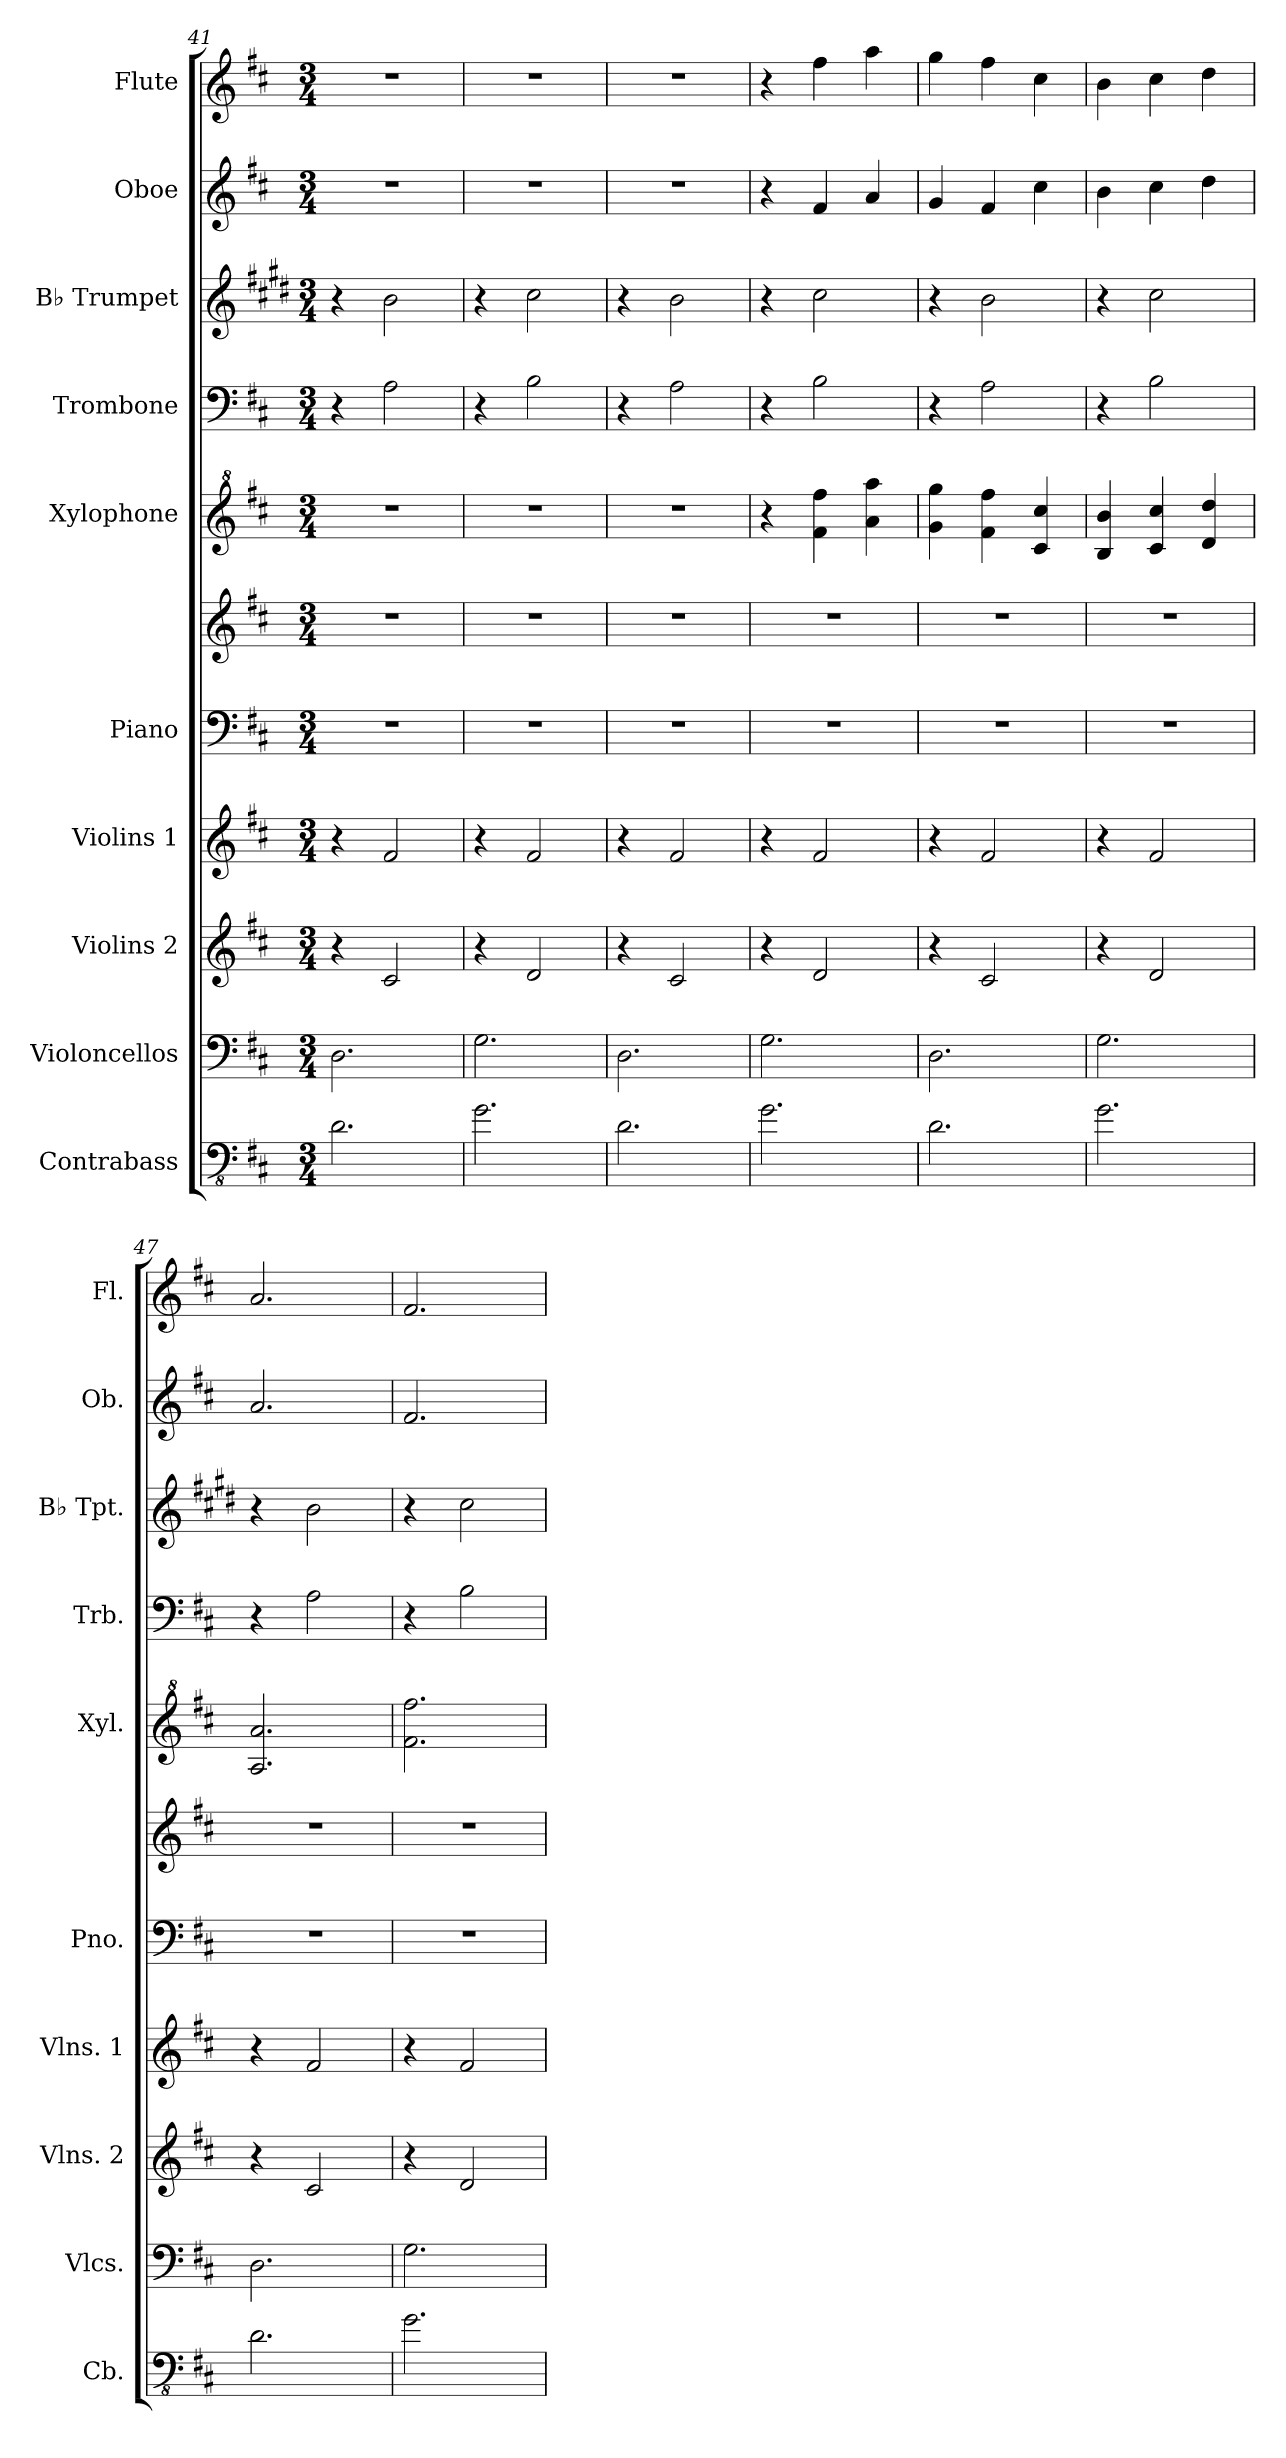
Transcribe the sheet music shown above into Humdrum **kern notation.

**kern	**kern	**kern	**kern	**kern	**kern	**kern	**kern	**kern	**kern	**kern
*part10	*part9	*part8	*part7	*part6	*part6	*part5	*part4	*part3	*part2	*part1
*staff11	*staff10	*staff9	*staff8	*staff7	*staff6	*staff5	*staff4	*staff3	*staff2	*staff1
*I"Contrabass	*I"Violoncellos	*I"Violins 2	*I"Violins 1	*I"Piano	*	*I"Xylophone	*I"Trombone	*I"B♭ Trumpet	*I"Oboe	*I"Flute
*I'Cb.	*I'Vlcs.	*I'Vlns. 2	*I'Vlns. 1	*I'Pno.	*	*I'Xyl.	*I'Trb.	*I'B♭ Tpt.	*I'Ob.	*I'Fl.
*clefFv4	*clefF4	*clefG2	*clefG2	*clefF4	*clefG2	*clefG^2	*clefF4	*clefG2	*clefG2	*clefG2
*ITrd7c12	*	*	*	*	*	*	*	*ITrd1c2	*	*
*k[f#c#]	*k[f#c#]	*k[f#c#]	*k[f#c#]	*k[f#c#]	*k[f#c#]	*k[f#c#]	*k[f#c#]	*k[f#c#]	*k[f#c#]	*k[f#c#]
*D:	*D:	*D:	*D:	*D:	*D:	*D:	*D:	*D:	*D:	*D:
*M3/4	*M3/4	*M3/4	*M3/4	*M3/4	*M3/4	*M3/4	*M3/4	*M3/4	*M3/4	*M3/4
=41	=41	=41	=41	=41	=41	=41	=41	=41	=41	=41
2.DD\	2.D\	4r	4r	2.r	2.r	2.r	4r	4r	2.r	2.r
.	.	2c#/	2f#/	.	.	.	2A\	2a\	.	.
=42	=42	=42	=42	=42	=42	=42	=42	=42	=42	=42
2.GG\	2.G\	4r	4r	2.r	2.r	2.r	4r	4r	2.r	2.r
.	.	2d/	2f#/	.	.	.	2B\	2b\	.	.
=43	=43	=43	=43	=43	=43	=43	=43	=43	=43	=43
2.DD\	2.D\	4r	4r	2.r	2.r	2.r	4r	4r	2.r	2.r
.	.	2c#/	2f#/	.	.	.	2A\	2a\	.	.
=44	=44	=44	=44	=44	=44	=44	=44	=44	=44	=44
2.GG\	2.G\	4r	4r	2.r	2.r	4r	4r	4r	4r	4r
.	.	2d/	2f#/	.	.	4ff#\ 4fff#\	2B\	2b\	4f#/	4ff#\
.	.	.	.	.	.	4aa\ 4aaa\	.	.	4a/	4aa\
=45	=45	=45	=45	=45	=45	=45	=45	=45	=45	=45
2.DD\	2.D\	4r	4r	2.r	2.r	4gg\ 4ggg\	4r	4r	4g/	4gg\
.	.	2c#/	2f#/	.	.	4ff#\ 4fff#\	2A\	2a\	4f#/	4ff#\
.	.	.	.	.	.	4cc#/ 4ccc#/	.	.	4cc#\	4cc#\
!!LO:PB:g=z
=46	=46	=46	=46	=46	=46	=46	=46	=46	=46	=46
2.GG\	2.G\	4r	4r	2.r	2.r	4b/ 4bb/	4r	4r	4b\	4b\
.	.	2d/	2f#/	.	.	4cc#/ 4ccc#/	2B\	2b\	4cc#\	4cc#\
.	.	.	.	.	.	4dd/ 4ddd/	.	.	4dd\	4dd\
=47	=47	=47	=47	=47	=47	=47	=47	=47	=47	=47
2.DD\	2.D\	4r	4r	2.r	2.r	2.a/ 2.aa/	4r	4r	2.a/	2.a/
.	.	2c#/	2f#/	.	.	.	2A\	2a\	.	.
=48	=48	=48	=48	=48	=48	=48	=48	=48	=48	=48
2.GG\	2.G\	4r	4r	2.r	2.r	2.ff#\ 2.fff#\	4r	4r	2.f#/	2.f#/
.	.	2d/	2f#/	.	.	.	2B\	2b\	.	.
=	=	=	=	=	=	=	=	=	=	=
*-	*-	*-	*-	*-	*-	*-	*-	*-	*-	*-
